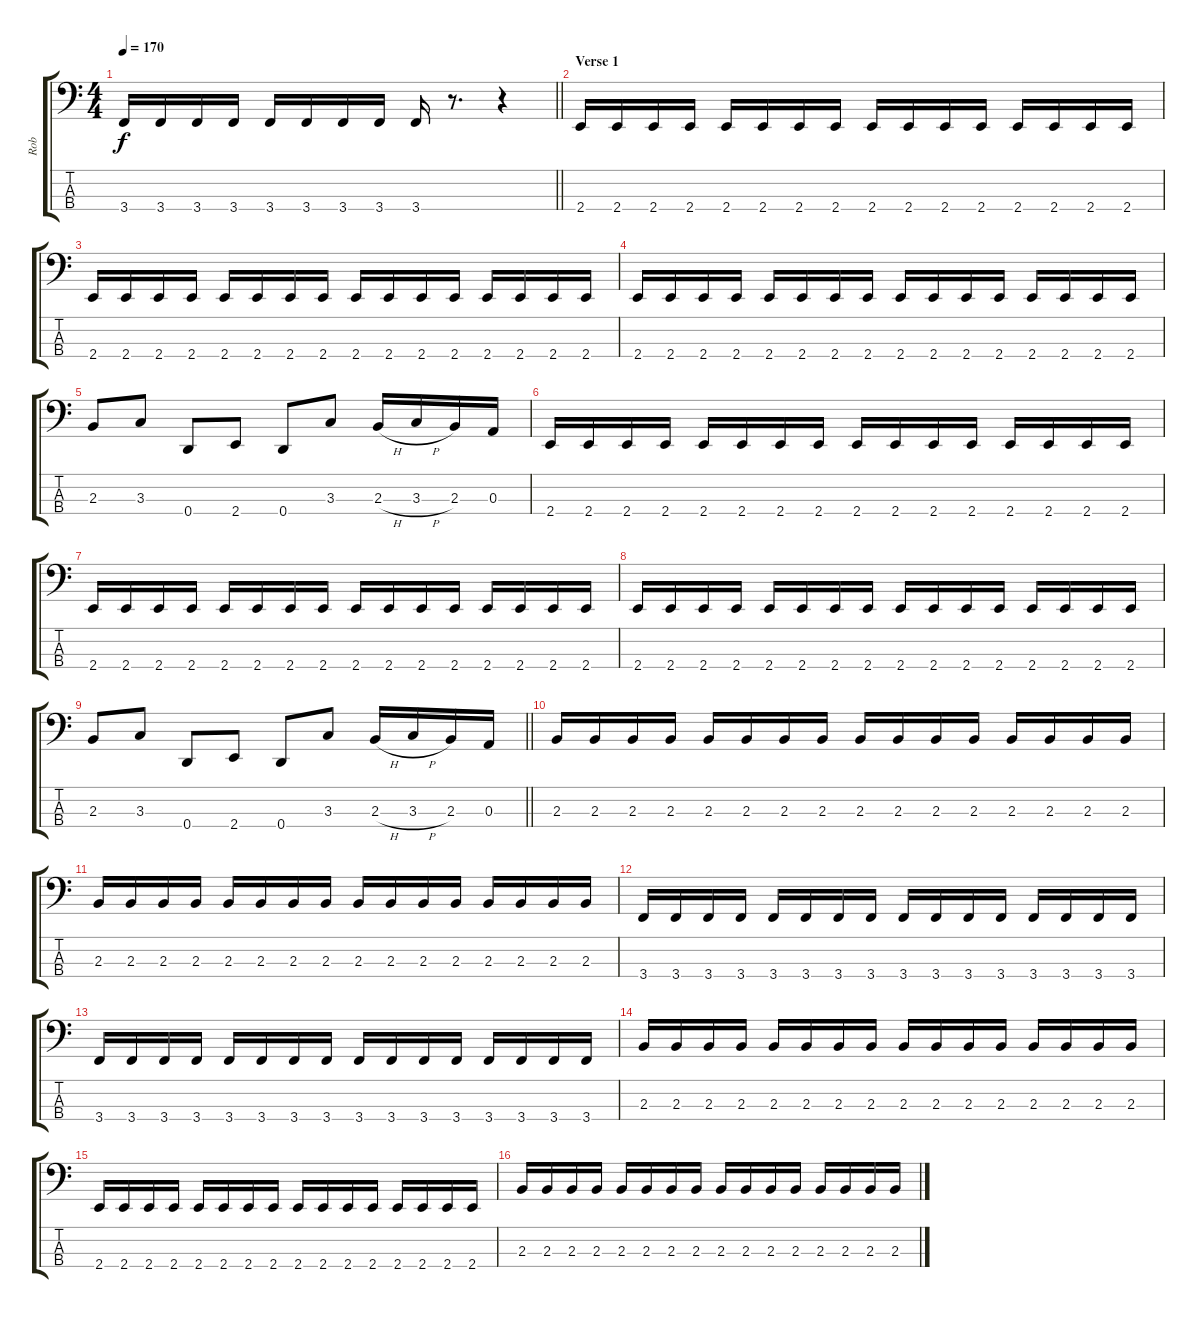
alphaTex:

\track ("Rob" "Rob") {instrument electricbassfinger}
\staff {score tabs}
\tuning (G2 D2 A1 D1) {hide}
\ts (4 4)
\tempo 170
\clef f4
\barLineRight lightlight
\ks c
3.4.16{dy f} 3.4.16 3.4.16 3.4.16 3.4.16 3.4.16 3.4.16 3.4.16 3.4.16 r.8{d} r.4 |
\section ("" "Verse 1")
2.4.16 2.4.16 2.4.16 2.4.16 2.4.16 2.4.16 2.4.16 2.4.16 2.4.16 2.4.16 2.4.16 2.4.16 2.4.16 2.4.16 2.4.16 2.4.16 |
2.4.16 2.4.16 2.4.16 2.4.16 2.4.16 2.4.16 2.4.16 2.4.16 2.4.16 2.4.16 2.4.16 2.4.16 2.4.16 2.4.16 2.4.16 2.4.16 |
2.4.16 2.4.16 2.4.16 2.4.16 2.4.16 2.4.16 2.4.16 2.4.16 2.4.16 2.4.16 2.4.16 2.4.16 2.4.16 2.4.16 2.4.16 2.4.16 |
2.3.8 3.3.8 0.4.8 2.4.8 0.4.8 3.3.8 2.3{h}.16 3.3{h}.16 2.3.16 0.3.16 |
2.4.16 2.4.16 2.4.16 2.4.16 2.4.16 2.4.16 2.4.16 2.4.16 2.4.16 2.4.16 2.4.16 2.4.16 2.4.16 2.4.16 2.4.16 2.4.16 |
2.4.16 2.4.16 2.4.16 2.4.16 2.4.16 2.4.16 2.4.16 2.4.16 2.4.16 2.4.16 2.4.16 2.4.16 2.4.16 2.4.16 2.4.16 2.4.16 |
2.4.16 2.4.16 2.4.16 2.4.16 2.4.16 2.4.16 2.4.16 2.4.16 2.4.16 2.4.16 2.4.16 2.4.16 2.4.16 2.4.16 2.4.16 2.4.16 |
\barLineRight lightlight
2.3.8 3.3.8 0.4.8 2.4.8 0.4.8 3.3.8 2.3{h}.16 3.3{h}.16 2.3.16 0.3.16 |
\section ("" "")
2.3.16 2.3.16 2.3.16 2.3.16 2.3.16 2.3.16 2.3.16 2.3.16 2.3.16 2.3.16 2.3.16 2.3.16 2.3.16 2.3.16 2.3.16 2.3.16 |
2.3.16 2.3.16 2.3.16 2.3.16 2.3.16 2.3.16 2.3.16 2.3.16 2.3.16 2.3.16 2.3.16 2.3.16 2.3.16 2.3.16 2.3.16 2.3.16 |
3.4.16 3.4.16 3.4.16 3.4.16 3.4.16 3.4.16 3.4.16 3.4.16 3.4.16 3.4.16 3.4.16 3.4.16 3.4.16 3.4.16 3.4.16 3.4.16 |
3.4.16 3.4.16 3.4.16 3.4.16 3.4.16 3.4.16 3.4.16 3.4.16 3.4.16 3.4.16 3.4.16 3.4.16 3.4.16 3.4.16 3.4.16 3.4.16 |
2.3.16 2.3.16 2.3.16 2.3.16 2.3.16 2.3.16 2.3.16 2.3.16 2.3.16 2.3.16 2.3.16 2.3.16 2.3.16 2.3.16 2.3.16 2.3.16 |
2.4.16 2.4.16 2.4.16 2.4.16 2.4.16 2.4.16 2.4.16 2.4.16 2.4.16 2.4.16 2.4.16 2.4.16 2.4.16 2.4.16 2.4.16 2.4.16 |
2.3.16 2.3.16 2.3.16 2.3.16 2.3.16 2.3.16 2.3.16 2.3.16 2.3.16 2.3.16 2.3.16 2.3.16 2.3.16 2.3.16 2.3.16 2.3.16
